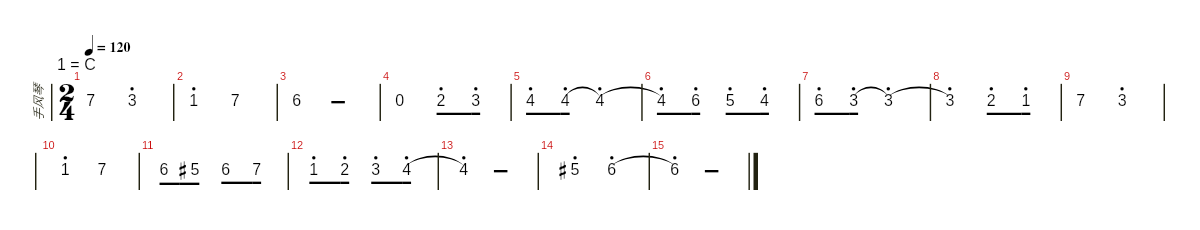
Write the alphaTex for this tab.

\hideDynamics
\bracketExtendMode nobrackets
\track ("Acoustic Piano" "手风琴") {defaultSystemsLayout 6 instrument acousticgrandpiano}
\staff {numbered}
\tuning (E4 B3 G3 D3 A2 E2)
\ts (2 4)
\tempo 120
\clef g2
\scale
0.166667
\ks c
7.1.4{dy fff} 12.1.4{dy f} |
\scale
0.166667 8.1.4{dy fff} 7.1.4{dy f} |
\scale
0.166667 5.1.2{dy fff} |
\scale
0.166667 r.4 10.1.8{dy f} 12.1.8 |
\scale
0.166667 13.1.8{dy fff} 13.1.8 13.1{t}.4 |
\scale
0.166667 13.1{t}.8 17.1.8 15.1.8{dy f} 13.1.8 |
\scale
0.166667 17.1.8{dy fff} 12.1.8 12.1{t}.4 |
\scale
0.166667 12.1{t}.4 10.1.8{dy f} 8.1.8 |
\scale
0.166667 7.1.4{dy fff} 12.1.4{dy f} |
\scale
0.166667 8.1.4{dy fff} (16.3 16.1{acc #}).4{dy f} |
\scale
0.197264 5.1.8{dy fff} 4.1{acc #}.8 5.1.8{dy f} 7.1.8 |
\scale
0.202736 8.1.8{dy fff} 10.1.8 12.1.8{dy f} 13.1.8 |
\scale
0.2 13.1{t}.2 |
\scale
0.2 16.1{acc #}.4{dy fff} 17.1.4{dy f} |
\scale
0.200001 17.1{t}.2
